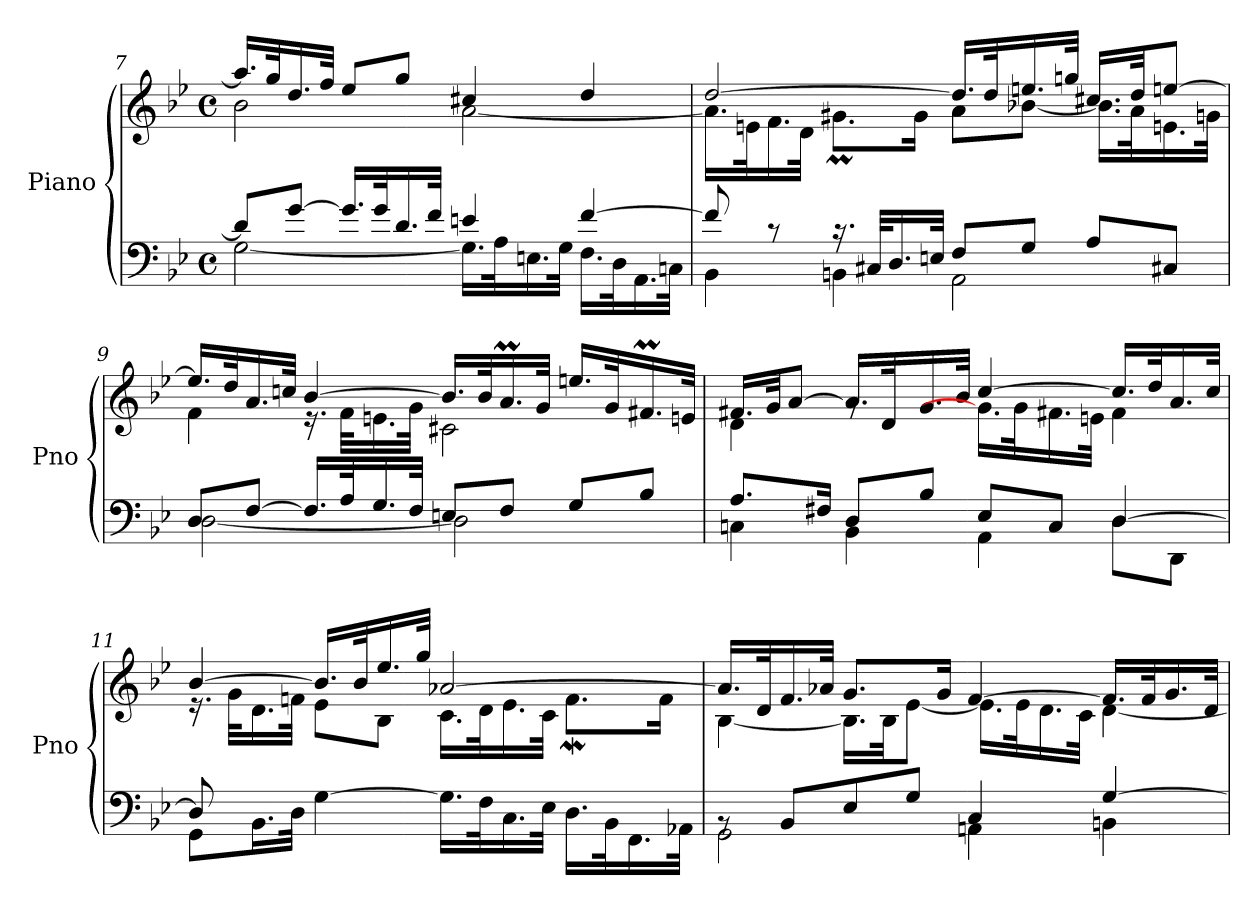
**kern	**kern
*part1	*part1
*staff2	*staff1
*I"Piano	*
*I'Pno	*
!!LO:LB:g=z
*clefF4	*clefG2
*k[b-e-]	*k[b-e-]
*M4/4	*M4/4
*met(c)	*met(c)
=7	=7
*^	*^
8d/L]	[2G\	16.aa/LL]	2b-\
.	.	32gg/K	.
[8g/J	.	16.dd/	.
.	.	32ff/JJk	.
16.g/LL]	.	8ee-/L	.
32g/K	.	.	.
16.d/	.	8gg/J	.
32f/JJk	.	.	.
4en/	16.G\LL]	4cc#X/	[2a\
.	32A\K	.	.
.	16.En\	.	.
.	32G\JJk	.	.
[4f/	16.F\LL	4dd/	.
.	32D\K	.	.
.	16.AA\	.	.
.	32Cn\JJk	.	.
=8	=8	=8	=8
8f/]	4BB-\	[2dd/	16.a\LL]
.	.	.	32en\K
8r	.	.	16.f\
.	.	.	32d\JJk
16.r	4BBn\	.	8.g#Xm\L
32C#X/KLL	.	.	.
16.D/	.	.	.
.	.	.	16g#\Jk
32En/JJk	.	.	.
8F/L	2AA\	16.dd/LL]	8a\L
.	.	32dd/K	.
8G/J	.	16.een/	[8b-X\J
.	.	32ggn/JJk	.
8A/L	.	16.cc#X/LL	16.b-\LL]
.	.	32dd/JK	32a\K
8C#X/J	.	[8een/J	16.en\
.	.	.	32gn\JJk
!!LO:LB:g=z	!!
=9	=9	=9	=9
8D/L	[2D\	16.ee/LL]	4f\
.	.	32dd/K	.
[8F/J	.	16.a/	.
.	.	32ccn/JJk	.
16.F/LL]	.	[4b-/	16.r
32A/K	.	.	32f\KLL
16.G/	.	.	16.en\
32F/JJk	.	.	32g\JJk
8En/L	2D\]	16.b-/LL]	2c#X\
.	.	32b-/K	.
8F/J	.	16.am/	.
.	.	32g/JJk	.
8G/L	.	16.een/LL	.
.	.	32g/K	.
8B-/J	.	16.f#Xm/	.
.	.	32en/JJk	.
=10	=10	=10	=10
8.A/L	4Cn\	16.f#X/LL	4d\
.	.	32g/JK	.
.	.	[8a/J	.
16F#X/Jk	.	.	.
8D/L	4BB-\	16.a/LL]	8rg
.	.	32d/K	.
8B-/J	.	16.g/	[8g\yy
.	.	32b-/JJk	.
8E-/L	4AA\	[4cc/	16.g\LL]
.	.	.	32g\K
8C/J	.	.	16.f#X\
.	.	.	32en\JJk
[4D/	8D\L	16.cc/LL]	4f#\
.	.	32dd/K	.
.	8DD\J	16.a/	.
.	.	32cc/JJk	.
!!LO:PB:g=z	!!
=11	=11	=11	=11
8D/]	8GG\L	[4b-/	16.r
.	.	.	32g\KLL
8ryy	16.BB-\L	.	16.d\
.	32D\JJk	.	32fn\JJk
[4G\	2.ryy	16.b-/LL]	8e-\L
.	.	32b-/K	.
.	.	16.ee-/	8B-\J
.	.	32gg/JJk	.
16.G\LL]	.	[2a-X/	16.c\LL
32F\K	.	.	32d\K
16.C\	.	.	16.e-\
32E-\JJk	.	.	32c\JJk
16.D\LL	.	.	8.fW\L
32BB-\K	.	.	.
16.FF\	.	.	.
.	.	.	16f\Jk
32AA-X\JJk	.	.	.
=12	=12	=12	=12
8rBB	2GG\	16.a-/LL]	[4B-\
.	.	32d/K	.
8BB-/L	.	16.f/	.
.	.	32a-X/JJk	.
8E-/	.	8.g/L	16.B-\LL]
.	.	.	32B-\JK
8G/J	.	.	[8e-\J
.	.	16g/Jk	.
4C/	4AAn\	[4f/	16.e-\LL]
.	.	.	32e-\K
.	.	.	16.d\
.	.	.	32c\JJk
[4G/	4BBn\	16.f/LL]	[4d\
.	.	32f/K	.
.	.	16.g/	.
.	.	32d/JJk	.
*v	*v	*	*
*	*v	*v
=	=
*-	*-
